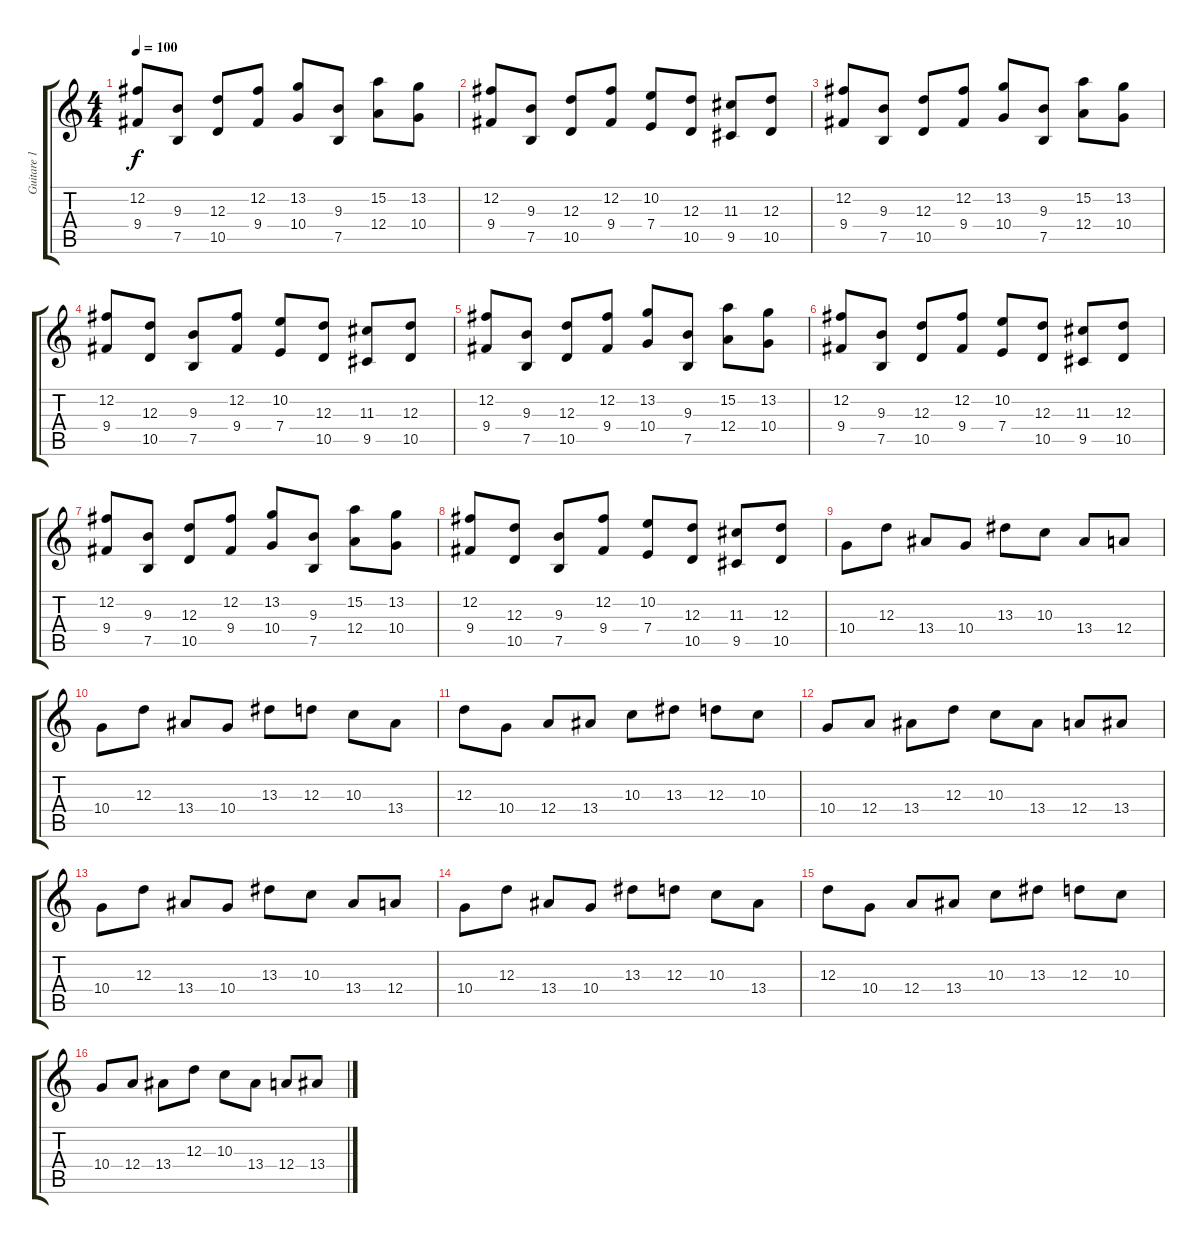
\track ("Guitare 1" "Guitare 1") {instrument distortionguitar}
\staff {score tabs}
\tuning (B3 Gb3 D3 A2 E2 B1) {hide}
\ts (4 4)
\tempo 100
\clef g2
\ks c
(12.2 9.4).8{dy f} (9.3 7.5).8 (12.3 10.5).8 (12.2 9.4).8 (13.2 10.4).8 (9.3 7.5).8 (15.2 12.4).8 (13.2 10.4).8 |
(12.2 9.4).8 (9.3 7.5).8 (12.3 10.5).8 (12.2 9.4).8 (10.2 7.4).8 (12.3 10.5).8 (11.3 9.5).8 (12.3 10.5).8 |
(12.2 9.4).8 (9.3 7.5).8 (12.3 10.5).8 (12.2 9.4).8 (13.2 10.4).8 (9.3 7.5).8 (15.2 12.4).8 (13.2 10.4).8 |
(12.2 9.4).8 (12.3 10.5).8 (9.3 7.5).8 (12.2 9.4).8 (10.2 7.4).8 (12.3 10.5).8 (11.3 9.5).8 (12.3 10.5).8 |
(12.2 9.4).8 (9.3 7.5).8 (12.3 10.5).8 (12.2 9.4).8 (13.2 10.4).8 (9.3 7.5).8 (15.2 12.4).8 (13.2 10.4).8 |
(12.2 9.4).8 (9.3 7.5).8 (12.3 10.5).8 (12.2 9.4).8 (10.2 7.4).8 (12.3 10.5).8 (11.3 9.5).8 (12.3 10.5).8 |
(12.2 9.4).8 (9.3 7.5).8 (12.3 10.5).8 (12.2 9.4).8 (13.2 10.4).8 (9.3 7.5).8 (15.2 12.4).8 (13.2 10.4).8 |
(12.2 9.4).8 (12.3 10.5).8 (9.3 7.5).8 (12.2 9.4).8 (10.2 7.4).8 (12.3 10.5).8 (11.3 9.5).8 (12.3 10.5).8 |
10.4.8 12.3.8 13.4.8 10.4.8 13.3.8 10.3.8 13.4.8 12.4.8 |
10.4.8 12.3.8 13.4.8 10.4.8 13.3.8 12.3.8 10.3.8 13.4.8 |
12.3.8 10.4.8 12.4.8 13.4.8 10.3.8 13.3.8 12.3.8 10.3.8 |
10.4.8 12.4.8 13.4.8 12.3.8 10.3.8 13.4.8 12.4.8 13.4.8 |
10.4.8 12.3.8 13.4.8 10.4.8 13.3.8 10.3.8 13.4.8 12.4.8 |
10.4.8 12.3.8 13.4.8 10.4.8 13.3.8 12.3.8 10.3.8 13.4.8 |
12.3.8 10.4.8 12.4.8 13.4.8 10.3.8 13.3.8 12.3.8 10.3.8 |
10.4.8 12.4.8 13.4.8 12.3.8 10.3.8 13.4.8 12.4.8 13.4.8
